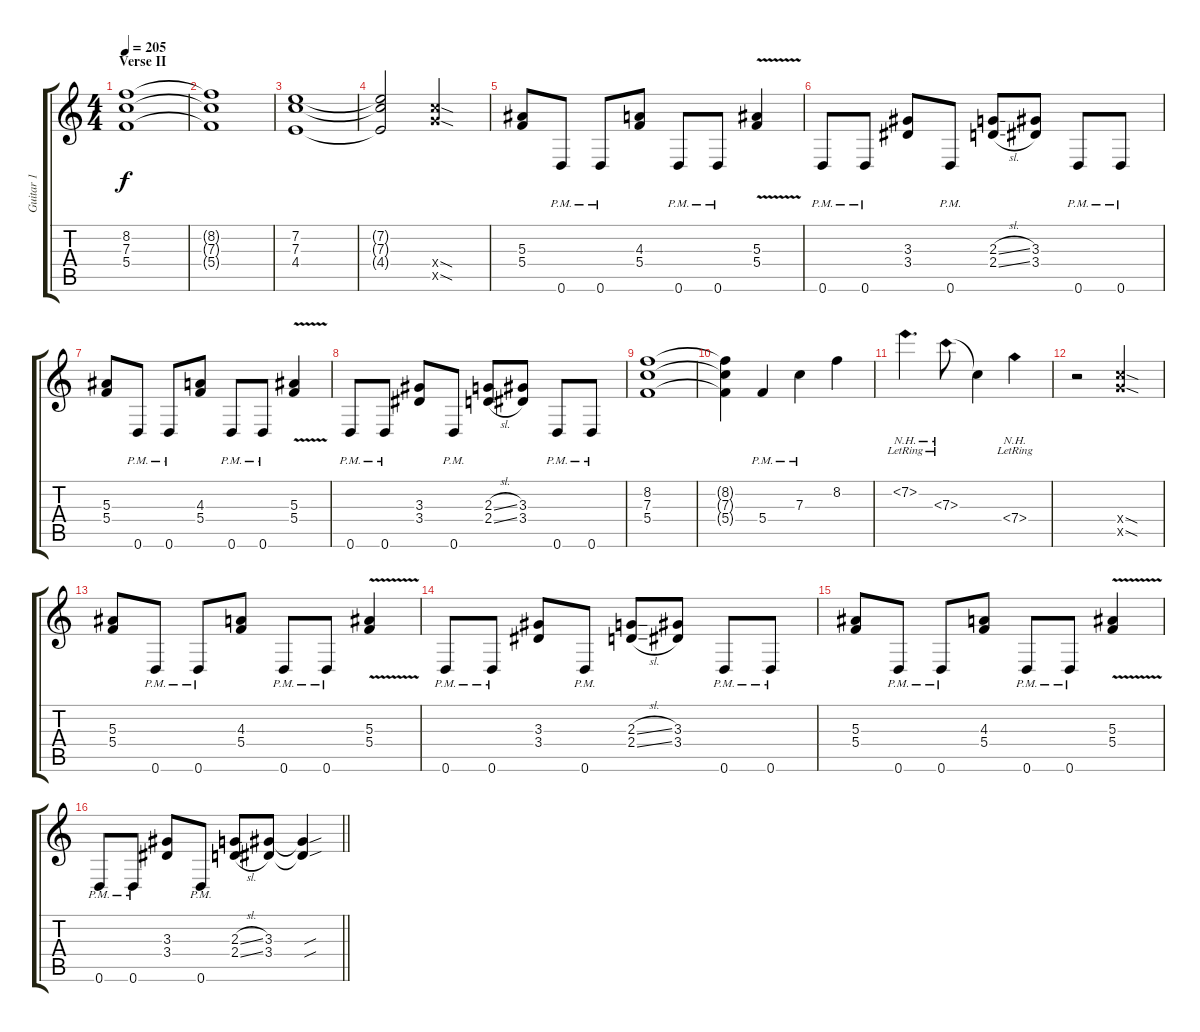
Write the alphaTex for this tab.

\track ("Guitar 1" "Guitar 1") {instrument distortionguitar}
\staff {score tabs}
\tuning (D4 A3 F3 C3 G2 D2) {hide}
\ts (4 4)
\section ("" "Verse II")
\tempo 205
\clef g2
\ks c
(8.2 7.3 5.4).1{dy f} |
(8.2{t} 7.3{t} 5.4{t}).1 |
(7.2 7.3 4.4).1 |
(7.2{t} 7.3{t} 4.4{t}).2 (12.4{sod x} 12.5{sod x}).2 |
(5.3 5.4).8 0.6{pm}.8 0.6{pm}.8 (4.3 5.4).8 0.6{pm}.8 0.6{pm}.8 (5.3{v} 5.4{v}).4 |
0.6{pm}.8 0.6{pm}.8 (3.3 3.4).8 0.6{pm}.8 (2.3{sl} 2.4{sl}).8 (3.3 3.4).8 0.6{pm}.8 0.6{pm}.8 |
(5.3 5.4).8 0.6{pm}.8 0.6{pm}.8 (4.3 5.4).8 0.6{pm}.8 0.6{pm}.8 (5.3{v} 5.4{v}).4 |
0.6{pm}.8 0.6{pm}.8 (3.3 3.4).8 0.6{pm}.8 (2.3{sl} 2.4{sl}).8 (3.3 3.4).8 0.6{pm}.8 0.6{pm}.8 |
(8.2 7.3 5.4).1 |
(8.2{t} 7.3{t} 5.4{t}).4 5.4{pm}.4 7.3{pm}.4 8.2.4 |
7.2{nh lr}.4{d} 7.3{nh lr}.8 7.3{t}.4 7.4{nh lr}.4 |
r.2 (12.4{sod x} 12.5{sod x}).2 |
(5.3 5.4).8 0.6{pm}.8 0.6{pm}.8 (4.3 5.4).8 0.6{pm}.8 0.6{pm}.8 (5.3{v} 5.4{v}).4 |
0.6{pm}.8 0.6{pm}.8 (3.3 3.4).8 0.6{pm}.8 (2.3{sl} 2.4{sl}).8 (3.3 3.4).8 0.6{pm}.8 0.6{pm}.8 |
(5.3 5.4).8 0.6{pm}.8 0.6{pm}.8 (4.3 5.4).8 0.6{pm}.8 0.6{pm}.8 (5.3{v} 5.4{v}).4 |
\barLineRight lightlight
0.6{pm}.8 0.6{pm}.8 (3.3 3.4).8 0.6{pm}.8 (2.3{sl} 2.4{sl}).8 (3.3 3.4).8 (3.3{sou t} 3.4{sou t}).4
